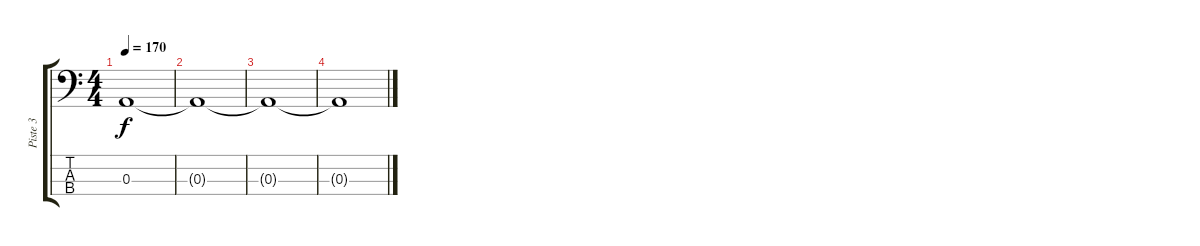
\track ("Piste 3" "Piste 3") {instrument electricbassfinger}
\staff {score tabs}
\tuning (G2 D2 A1 E1) {hide}
\ts (4 4)
\tempo 170
\clef f4
\ks c
0.3.1{dy f} |
0.3{t}.1 |
0.3{t}.1 |
0.3{t}.1
